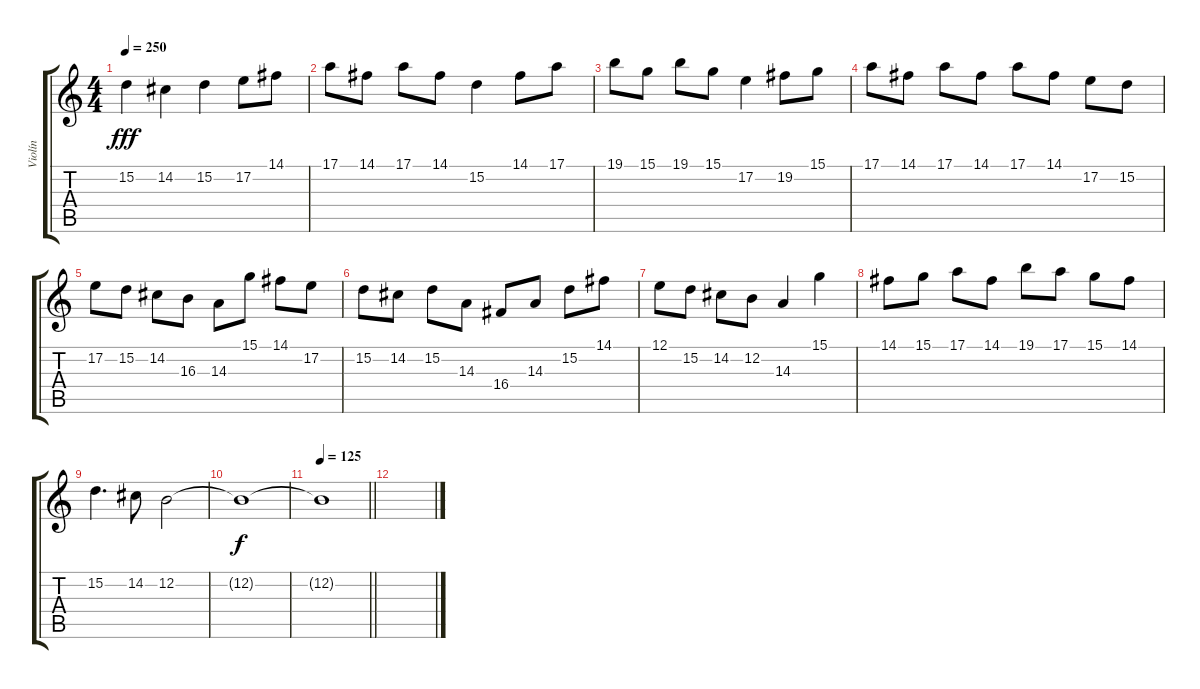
\track ("Violín" "Violín") {instrument violin}
\staff {score tabs}
\tuning (E4 B3 G3 D3 A2 E2) {hide}
\ts (4 4)
\tempo 250
\clef g2
\ks c
15.2.4{dy fff} 14.2.4 15.2.4 17.2.8 14.1.8 |
17.1.8 14.1.8 17.1.8 14.1.8 15.2.4 14.1.8 17.1.8 |
19.1.8 15.1.8 19.1.8 15.1.8 17.2.4 19.2.8 15.1.8 |
17.1.8 14.1.8 17.1.8 14.1.8 17.1.8 14.1.8 17.2.8 15.2.8 |
17.2.8 15.2.8 14.2.8 16.3.8 14.3.8 15.1.8 14.1.8 17.2.8 |
15.2.8 14.2.8 15.2.8 14.3.8 16.4.8 14.3.8 15.2.8 14.1.8 |
12.1.8 15.2.8 14.2.8 12.2.8 14.3.4 15.1.4 |
14.1.8 15.1.8 17.1.8 14.1.8 19.1.8 17.1.8 15.1.8 14.1.8 |
15.2.4{d} 14.2.8 12.2.2 |
12.2{t}.1{dy f} |
\tempo 125
\barLineRight lightlight
12.2{t}.1 |
\section ("" "")
